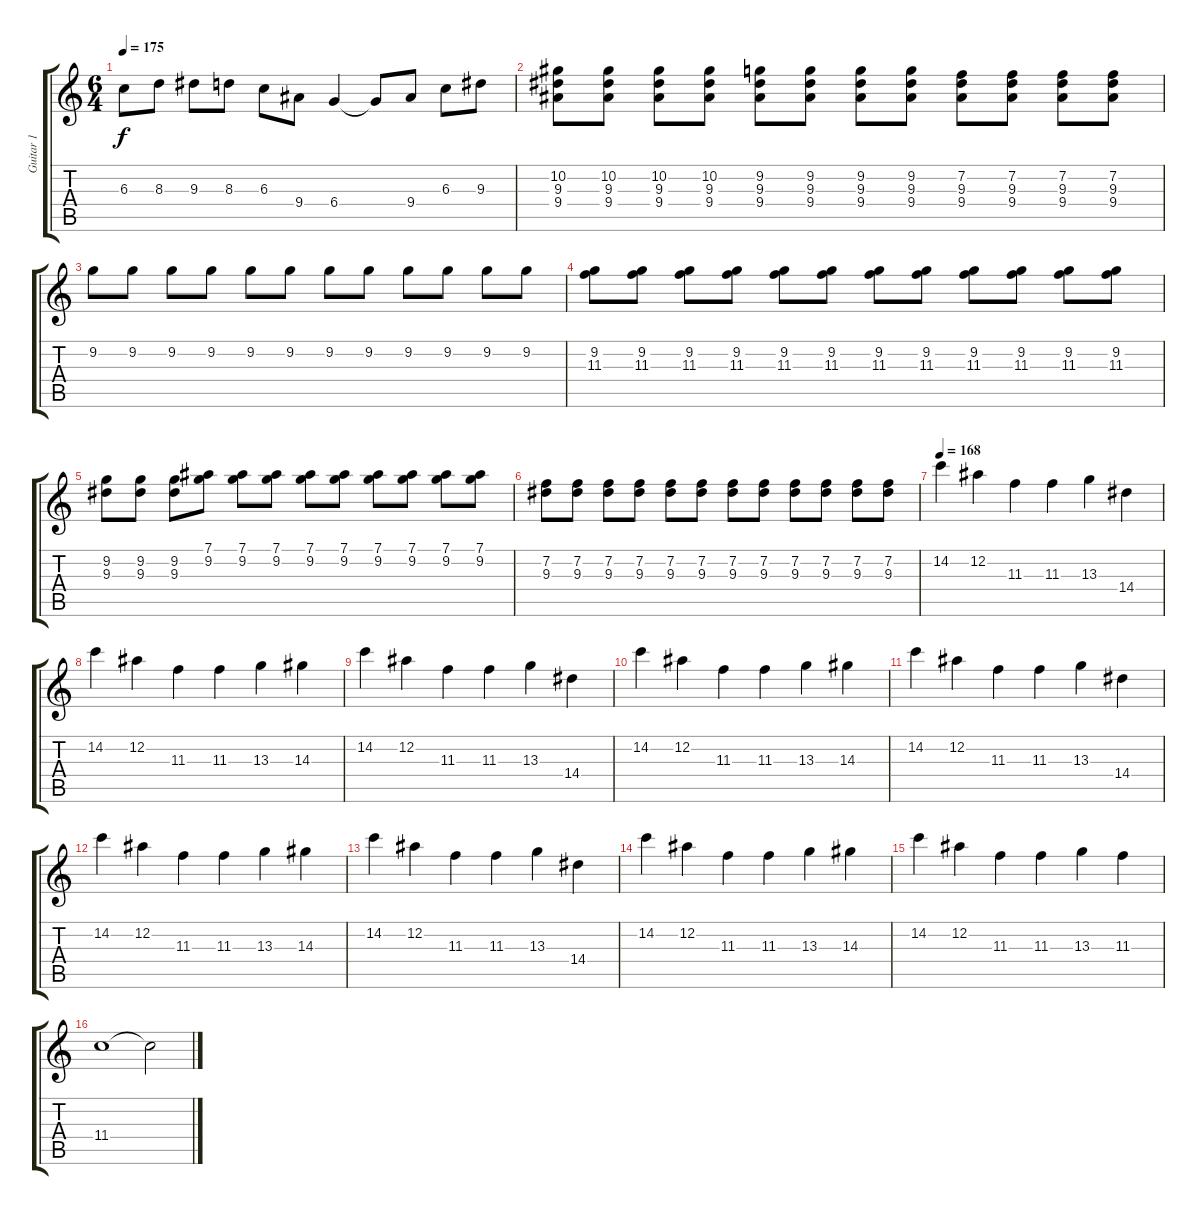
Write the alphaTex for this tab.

\track ("Guitar 1" "Guitar 1") {instrument overdrivenguitar}
\staff {score tabs}
\tuning (Eb4 Bb3 Gb3 Db3 Ab2 Eb2) {hide}
\ts (6 4)
\tempo 175
\clef g2
\ks c
6.3.8{dy f} 8.3.8 9.3.8 8.3.8 6.3.8 9.4.8 6.4.4 6.4{t}.8 9.4.8 6.3.8 9.3.8 |
(10.2 9.3 9.4).8 (10.2 9.3 9.4).8 (10.2 9.3 9.4).8 (10.2 9.3 9.4).8 (9.2 9.3 9.4).8 (9.2 9.3 9.4).8 (9.2 9.3 9.4).8 (9.2 9.3 9.4).8 (7.2 9.3 9.4).8 (7.2 9.3 9.4).8 (7.2 9.3 9.4).8 (7.2 9.3 9.4).8 |
9.2.8 9.2.8 9.2.8 9.2.8 9.2.8 9.2.8 9.2.8 9.2.8 9.2.8 9.2.8 9.2.8 9.2.8 |
(9.2 11.3).8 (9.2 11.3).8 (9.2 11.3).8 (9.2 11.3).8 (9.2 11.3).8 (9.2 11.3).8 (9.2 11.3).8 (9.2 11.3).8 (9.2 11.3).8 (9.2 11.3).8 (9.2 11.3).8 (9.2 11.3).8 |
(9.2 9.3).8 (9.2 9.3).8 (9.2 9.3).8 (7.1 9.2).8 (7.1 9.2).8 (7.1 9.2).8 (7.1 9.2).8 (7.1 9.2).8 (7.1 9.2).8 (7.1 9.2).8 (7.1 9.2).8 (7.1 9.2).8 |
(7.2 9.3).8 (7.2 9.3).8 (7.2 9.3).8 (7.2 9.3).8 (7.2 9.3).8 (7.2 9.3).8 (7.2 9.3).8 (7.2 9.3).8 (7.2 9.3).8 (7.2 9.3).8 (7.2 9.3).8 (7.2 9.3).8 |
\tempo 168
14.2.4 12.2.4 11.3.4 11.3.4 13.3.4 14.4.4 |
14.2.4 12.2.4 11.3.4 11.3.4 13.3.4 14.3.4 |
14.2.4 12.2.4 11.3.4 11.3.4 13.3.4 14.4.4 |
14.2.4 12.2.4 11.3.4 11.3.4 13.3.4 14.3.4 |
14.2.4 12.2.4 11.3.4 11.3.4 13.3.4 14.4.4 |
14.2.4 12.2.4 11.3.4 11.3.4 13.3.4 14.3.4 |
14.2.4 12.2.4 11.3.4 11.3.4 13.3.4 14.4.4 |
14.2.4 12.2.4 11.3.4 11.3.4 13.3.4 14.3.4 |
14.2.4 12.2.4 11.3.4 11.3.4 13.3.4 11.3.4 |
11.4.1 11.4{t}.2
